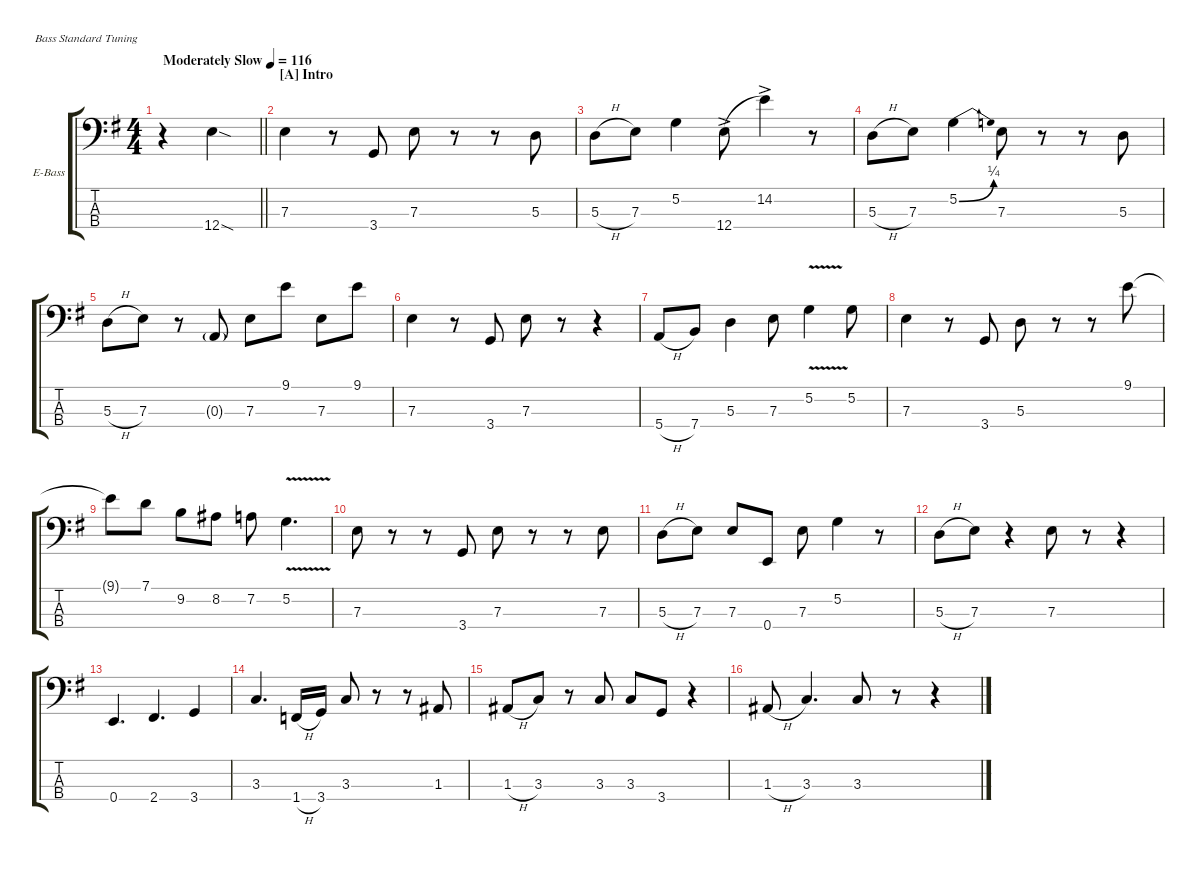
\defaultSystemsLayout 4
\hideDynamics
\bracketExtendMode groupsimilarinstruments
\multiBarRest
\firstSystemTrackNameOrientation horizontal
\otherSystemsTrackNameOrientation horizontal
\track ("Bass 1" "E-Bass") {multiBarRest instrument electricbasspick}
\staff {score tabs}
\tuning (G2 D2 A1 E1)
\ts (4 4)
\ac
\tempo (116 "Moderately Slow")
\clef f4
\barLineRight lightlight
\ks g
r.4{dy f instrument electricbasspick} 12.4{sod}.4 |
\section ("A" "Intro")
7.3.4 r.8 3.4.8 7.3.8 r.8 r.8 5.3.8 |
5.3{h}.8 7.3.8 5.2.4 12.4{ac}.8{legatoorigin} 14.2{ac}.4 r.8 |
5.3{h}.8 7.3.8 5.2{be (bend 0 0 60 1)}.4 7.3.8 r.8 r.8 5.3.8 |
5.3{h}.8 7.3.8 r.8 0.3{g}.8{dy ff} 7.3.8{dy f} 9.1.8 7.3.8{dy mf} 9.1.8{dy f} |
7.3.4 r.8 3.4.8 7.3.8 r.8 r.4 |
5.4{h}.8 7.4.8 5.3.4 7.3.8 5.2{v}.4 5.2.8 |
7.3.4 r.8 3.4.8 5.3.8 r.8 r.8 9.1.8 |
9.1{t}.8 7.1.8 9.2.8 8.2.8 7.2.8 5.2{v}.4{d} |
7.3.8 r.8 r.8 3.4.8 7.3.8 r.8 r.8 7.3.8 |
5.3{h}.8 7.3.8 7.3.8 0.4.8 7.3.8 5.2.4 r.8 |
5.3{h}.8 7.3.8 r.4 7.3.8 r.8 r.4 |
0.4.4{d} 2.4.4{d} 3.4.4 |
3.3.4{d} 1.4{h}.16 3.4.16 3.3.8 r.8 r.8 1.3.8 |
1.3{h}.8 3.3.8 r.8 3.3.8 3.3.8 3.4.8 r.4 |
1.3{h}.8 3.3.4{d} 3.3.8 r.8 r.4
